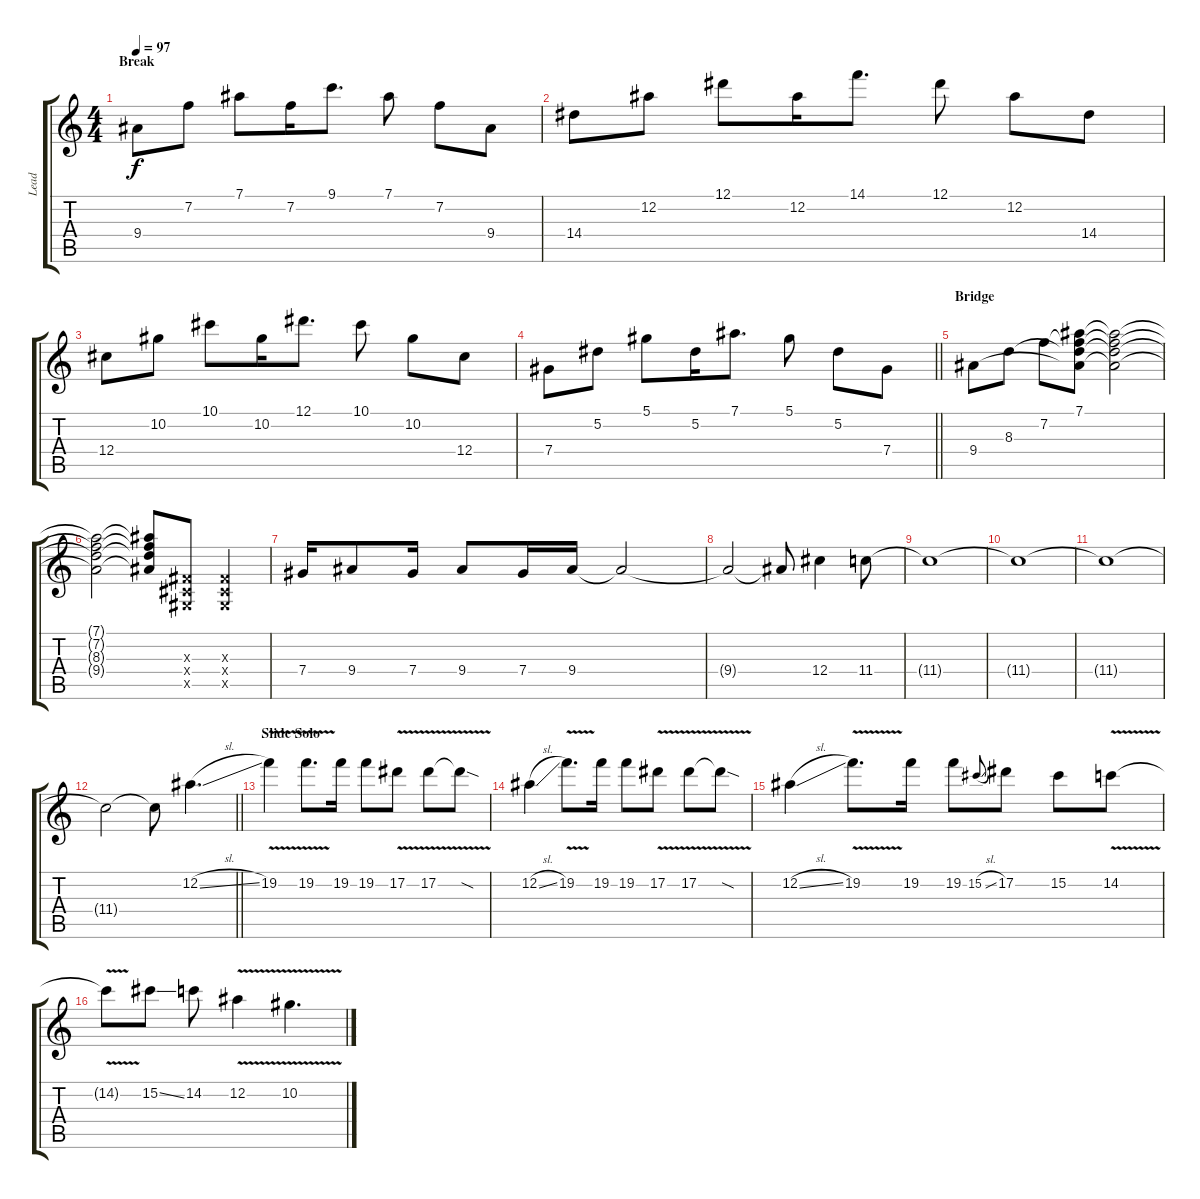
\track ("Lead" "Lead") {instrument overdrivenguitar}
\staff {score tabs}
\tuning (Eb4 Bb3 Gb3 Db3 Ab2 Eb2) {hide}
\ts (4 4)
\section ("" "Break")
\tempo 97
\clef g2
\ks c
9.4.8{dy f} 7.2.8 7.1.8 7.2.16 9.1.8{d} 7.1.8 7.2.8 9.4.8 |
14.4.8 12.2.8 12.1.8 12.2.16 14.1.8{d} 12.1.8 12.2.8 14.4.8 |
12.4.8 10.2.8 10.1.8 10.2.16 12.1.8{d} 10.1.8 10.2.8 12.4.8 |
\barLineRight lightlight
7.4.8 5.2.8 5.1.8 5.2.16 7.1.8{d} 5.1.8 5.2.8 7.4.8 |
\section ("" "Bridge")
9.4.8 8.3.8 7.2.8 (7.1 7.2{t} 8.3{t} 9.4{t}).8 (7.1{t} 7.2{t} 8.3{t} 9.4{t}).2 |
(7.1{t} 7.2{t} 8.3{t} 9.4{t}).2 (7.1{t} 7.2{t} 8.3{t} 9.4{t}).8 (0.3{x} 0.4{x} 0.5{x}).8 (0.3{x} 0.4{x} 0.5{x}).4 |
7.4.16 9.4.8 7.4.16 9.4.8 7.4.16 9.4.16 9.4{t}.2 |
9.4{t}.2 9.4{t}.8 12.4.4 11.4.8 |
11.4{t}.1 |
11.4{t}.1 |
11.4{t}.1 |
\barLineRight lightlight
11.4{t}.2 11.4{t}.8 12.2{sl}.4{d} |
\section ("" "Slide Solo")
19.2{v}.4 19.2{v}.8{d} 19.2.16 19.2.8 17.2{v}.8 17.2{v}.8 17.2{sod t}.8 |
12.2{sl}.4 19.2{v}.8{d} 19.2.16 19.2.8 17.2{v}.8 17.2{v}.8 17.2{sod t}.8 |
12.2{sl}.4 19.2{v}.8{d} 19.2.16 19.2.8 15.2{sl}.8{gr onbeat} 17.2.8 15.2.8 14.2{v}.8 |
14.2{t}.8 15.2{ss}.8 14.2.8 12.2{v}.4 10.2{v}.4{d}
